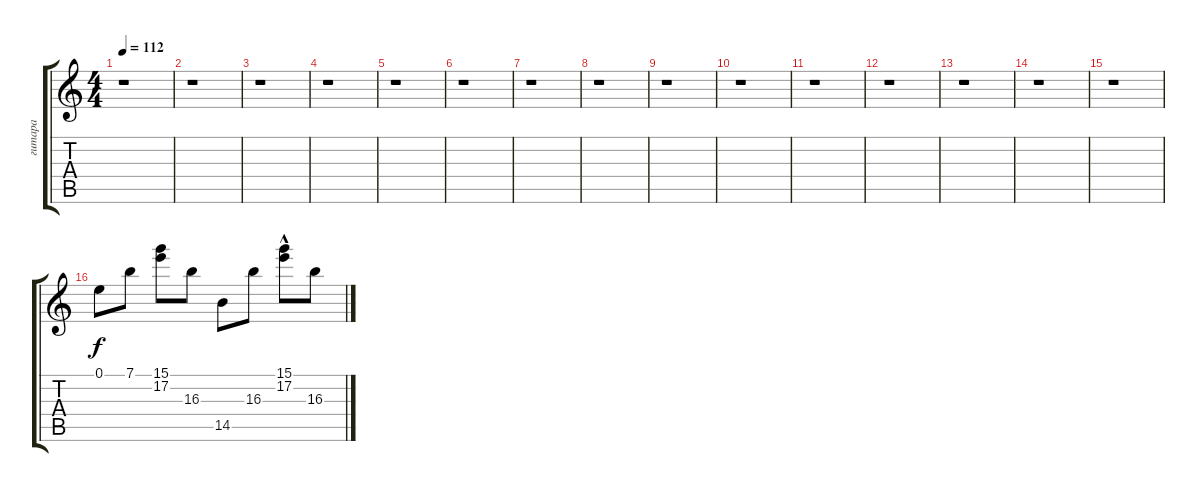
\track ("гитара" "гитара") {instrument distortionguitar}
\staff {score tabs}
\tuning (E4 B3 G3 D3 A2 E2) {hide}
\ts (4 4)
\tempo 112
\clef g2
\ks c
r.1{dy f} |
r.1 |
r.1 |
r.1 |
r.1 |
r.1 |
r.1 |
r.1 |
r.1 |
r.1 |
r.1 |
r.1 |
r.1 |
r.1 |
r.1 |
0.1.8 7.1.8 (15.1 17.2).8 16.3.8 14.5.8 16.3.8 (15.1{hac} 17.2).8 16.3.8
